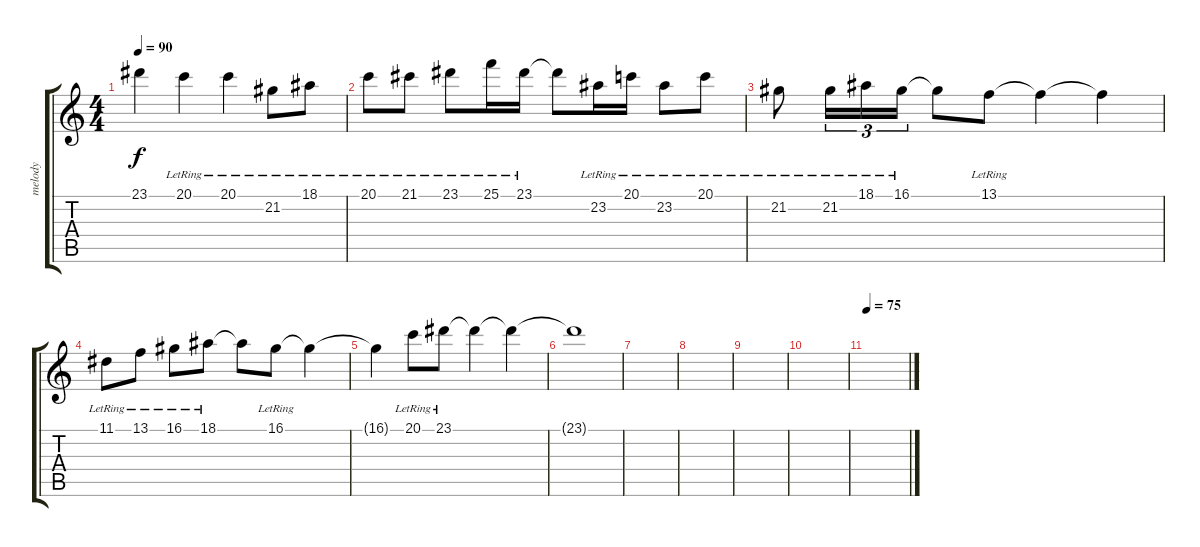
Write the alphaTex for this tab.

\track ("melody" "melody") {instrument fx3crystal}
\staff {score tabs}
\tuning (E4 B3 G3 D3 A2 E2) {hide}
\ts (4 4)
\tempo 90
\clef g2
\ks c
23.1{t}.4{dy f} 20.1{lr}.4 20.1{lr}.4 21.2{lr}.8 18.1{lr}.8 |
20.1{lr}.8 21.1{lr}.8 23.1{lr}.8 25.1{lr}.16 23.1{lr}.16 23.1{t}.8 23.2{lr}.16 20.1{lr}.16 23.2{lr}.8 20.1{lr}.8 |
21.2{lr}.8 21.2{lr}.16{tu (3 2)} 18.1{lr}.16{tu (3 2)} 16.1{lr}.16{tu (3 2)} 16.1{t}.8 13.1{lr}.8 13.1{t}.4 13.1{t}.4 |
11.1{lr}.8 13.1{lr}.8 16.1{lr}.8 18.1{lr}.8 18.1{t}.8 16.1{lr}.8 16.1{t}.4 |
16.1{t}.4 20.1{lr}.8 23.1{lr}.8 23.1{t}.4 23.1{t}.4 |
23.1{t}.1 |
|
|
|
|
\tempo 75
